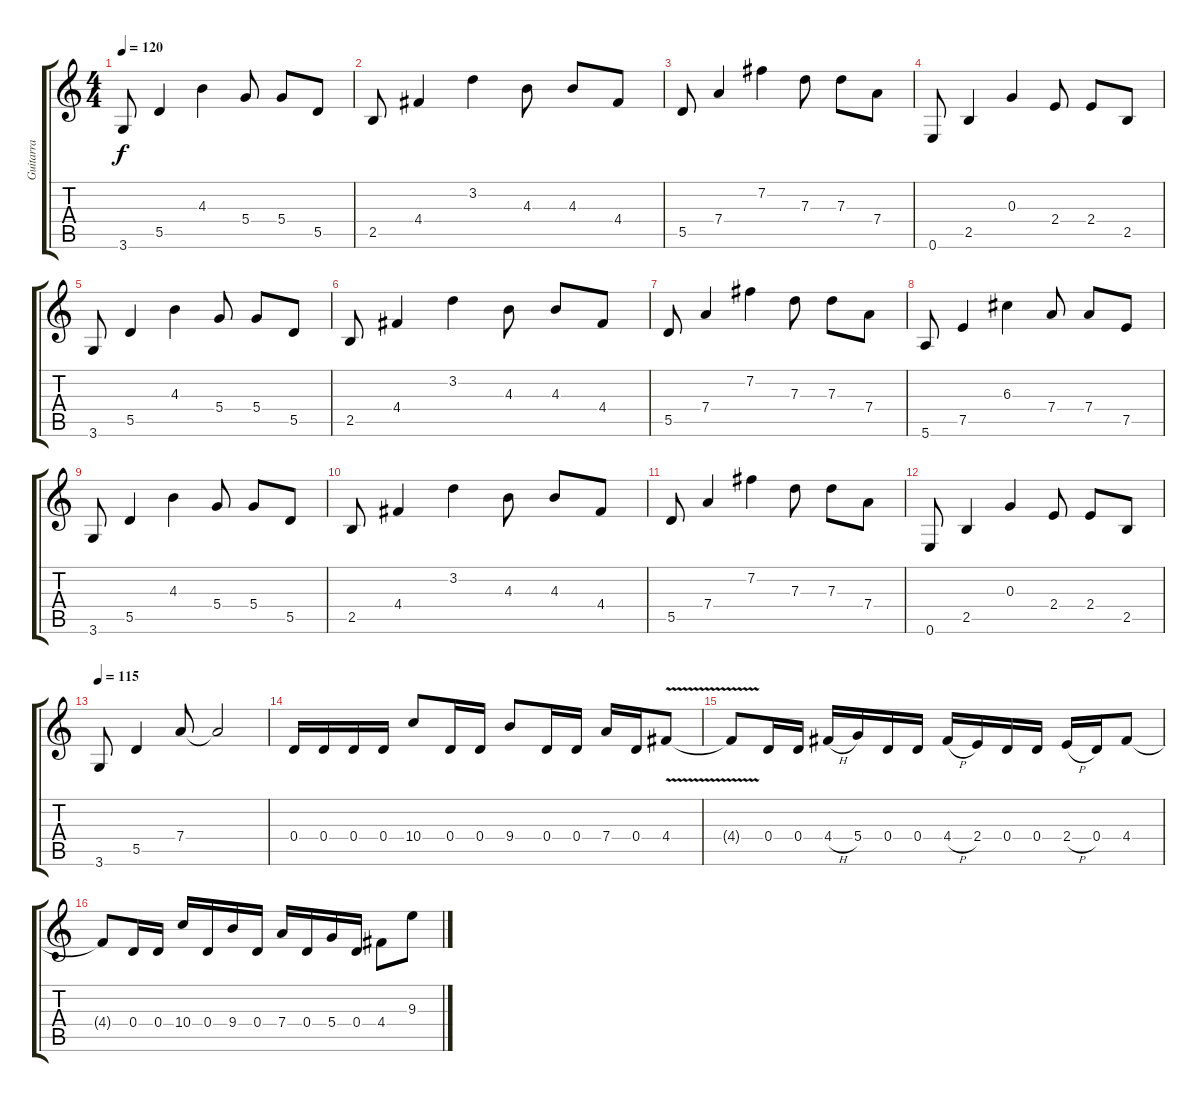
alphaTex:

\track ("Guitarra" "Guitarra") {instrument overdrivenguitar}
\staff {score tabs}
\tuning (E4 B3 G3 D3 A2 E2) {hide}
\ts (4 4)
\tempo 120
\clef g2
\ks c
3.6.8{dy f} 5.5.4 4.3.4 5.4.8 5.4.8 5.5.8 |
2.5.8 4.4.4 3.2.4 4.3.8 4.3.8 4.4.8 |
5.5.8 7.4.4 7.2.4 7.3.8 7.3.8 7.4.8 |
0.6.8 2.5.4 0.3.4 2.4.8 2.4.8 2.5.8 |
3.6.8 5.5.4 4.3.4 5.4.8 5.4.8 5.5.8 |
2.5.8 4.4.4 3.2.4 4.3.8 4.3.8 4.4.8 |
5.5.8 7.4.4 7.2.4 7.3.8 7.3.8 7.4.8 |
5.6.8 7.5.4 6.3.4 7.4.8 7.4.8 7.5.8 |
3.6.8 5.5.4 4.3.4 5.4.8 5.4.8 5.5.8 |
2.5.8 4.4.4 3.2.4 4.3.8 4.3.8 4.4.8 |
5.5.8 7.4.4 7.2.4 7.3.8 7.3.8 7.4.8 |
0.6.8 2.5.4 0.3.4 2.4.8 2.4.8 2.5.8 |
\tempo 115
3.6.8 5.5.4 7.4.8 7.4{t}.2 |
0.4.16{instrument overdrivenguitar} 0.4.16 0.4.16 0.4.16 10.4.8 0.4.16 0.4.16 9.4.8 0.4.16 0.4.16 7.4.16 0.4.16 4.4{v}.8 |
4.4{t}.8 0.4.16 0.4.16 4.4{h}.16 5.4.16 0.4.16 0.4.16 4.4{h}.16 2.4.16 0.4.16 0.4.16 2.4{h}.16 0.4.16 4.4.8 |
4.4{t}.8 0.4.16 0.4.16 10.4.16 0.4.16 9.4.16 0.4.16 7.4.16 0.4.16 5.4.16 0.4.16 4.4.8 9.3.8
